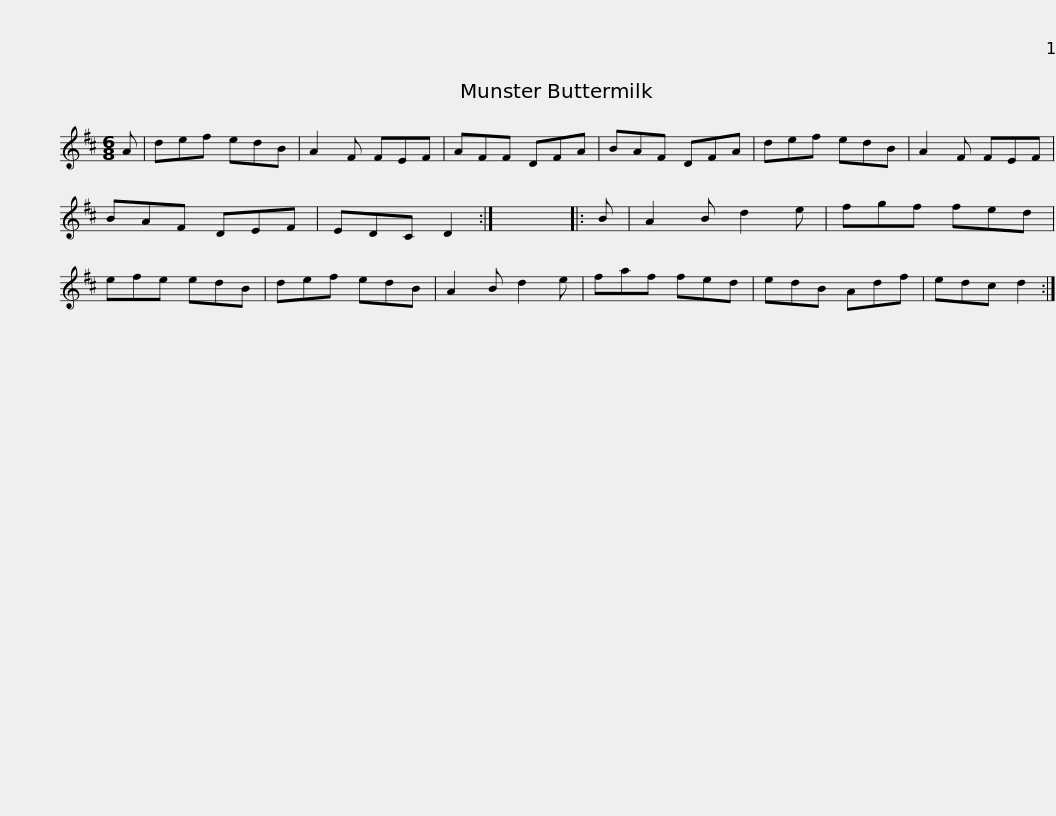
X:1
L:1/8
M:6/8
I:linebreak $
K:D
V:1 treble
V:1
 A | def edB | A2 F FEF | AFF DFA | BAF DFA | %5
 def edB | A2 F FEF | BAF DEF |$ EDC D2 :| x6 |: %10
 B | A2 B d2 e | fgf fed | efe edB | def edB | %15
 A2 B d2 e | faf fed |$ edB Adf | edc d2 :| %19
